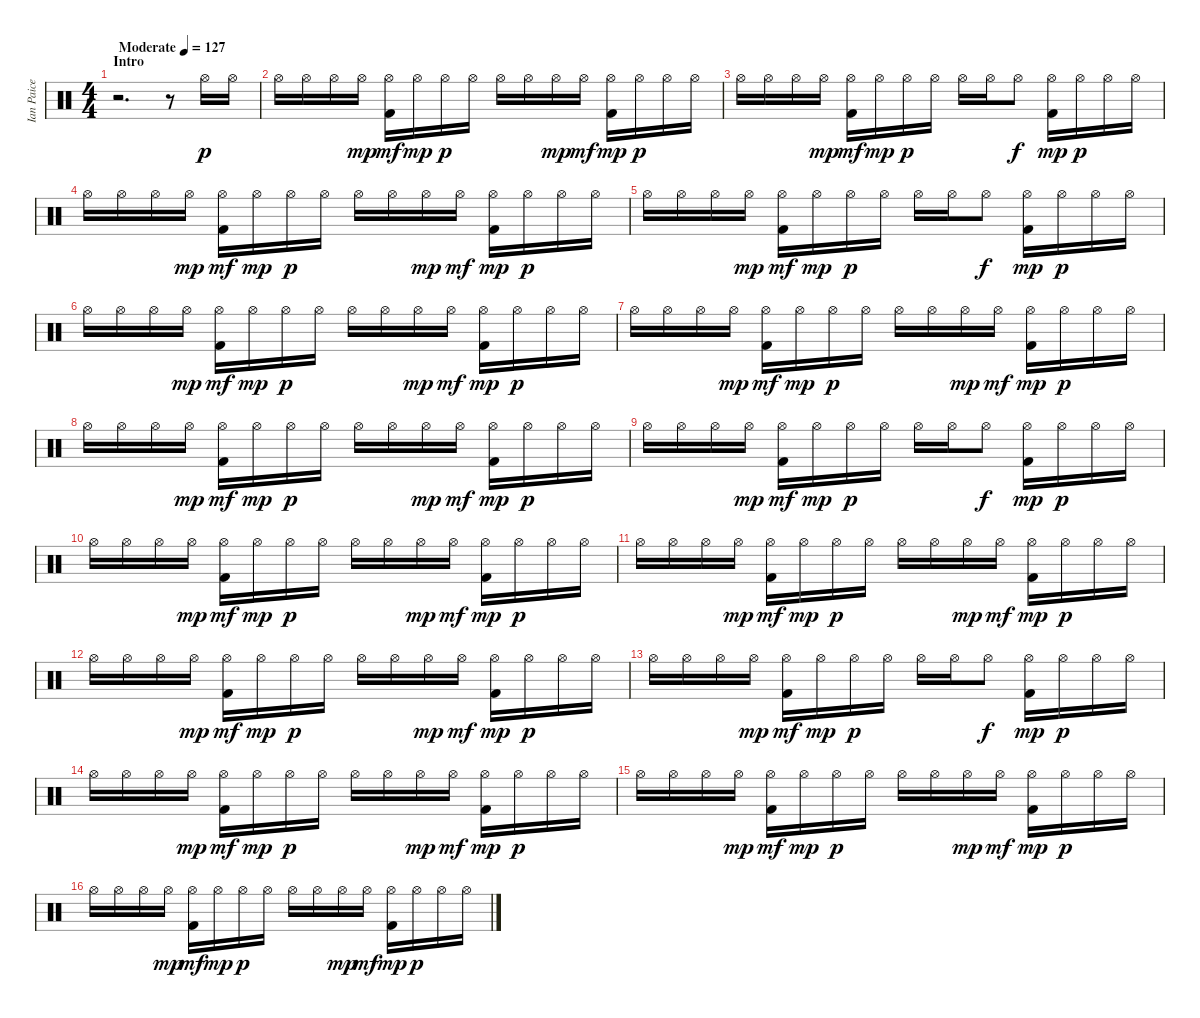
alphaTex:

\track ("Ian Paice" "Ian Paice") {instrument percussion}
\staff {score}
\articulation defaults
\ts (4 4)
\section ("" "Intro")
\tempo (127 "Moderate")
\clef neutral
\ks c
r.2{d dy p} r.8 "Hi-Hat (open)".16 "Hi-Hat (open)".16 |
"Hi-Hat (open)".16 "Hi-Hat (open)".16 "Hi-Hat (open)".16 "Hi-Hat (open)".16{dy mp} ("Hi-Hat (open)" "Kick (hit) 2").16{dy mf} "Hi-Hat (open)".16{dy mp} "Hi-Hat (open)".16{dy p} "Hi-Hat (open)".16 "Hi-Hat (open)".16 "Hi-Hat (open)".16 "Hi-Hat (open)".16{dy mp} "Hi-Hat (open)".16{dy mf} ("Hi-Hat (open)" "Kick (hit) 2").16{dy mp} "Hi-Hat (open)".16{dy p} "Hi-Hat (open)".16 "Hi-Hat (open)".16 |
"Hi-Hat (open)".16 "Hi-Hat (open)".16 "Hi-Hat (open)".16 "Hi-Hat (open)".16{dy mp} ("Hi-Hat (open)" "Kick (hit) 2").16{dy mf} "Hi-Hat (open)".16{dy mp} "Hi-Hat (open)".16{dy p} "Hi-Hat (open)".16 "Hi-Hat (open)".16 "Hi-Hat (open)".16 "Hi-Hat (open)".8{dy f} ("Hi-Hat (open)" "Kick (hit) 2").16{dy mp} "Hi-Hat (open)".16{dy p} "Hi-Hat (open)".16 "Hi-Hat (open)".16 |
"Hi-Hat (open)".16 "Hi-Hat (open)".16 "Hi-Hat (open)".16 "Hi-Hat (open)".16{dy mp} ("Hi-Hat (open)" "Kick (hit) 2").16{dy mf} "Hi-Hat (open)".16{dy mp} "Hi-Hat (open)".16{dy p} "Hi-Hat (open)".16 "Hi-Hat (open)".16 "Hi-Hat (open)".16 "Hi-Hat (open)".16{dy mp} "Hi-Hat (open)".16{dy mf} ("Hi-Hat (open)" "Kick (hit) 2").16{dy mp} "Hi-Hat (open)".16{dy p} "Hi-Hat (open)".16 "Hi-Hat (open)".16 |
"Hi-Hat (open)".16 "Hi-Hat (open)".16 "Hi-Hat (open)".16 "Hi-Hat (open)".16{dy mp} ("Hi-Hat (open)" "Kick (hit) 2").16{dy mf} "Hi-Hat (open)".16{dy mp} "Hi-Hat (open)".16{dy p} "Hi-Hat (open)".16 "Hi-Hat (open)".16 "Hi-Hat (open)".16 "Hi-Hat (open)".8{dy f} ("Hi-Hat (open)" "Kick (hit) 2").16{dy mp} "Hi-Hat (open)".16{dy p} "Hi-Hat (open)".16 "Hi-Hat (open)".16 |
"Hi-Hat (open)".16 "Hi-Hat (open)".16 "Hi-Hat (open)".16 "Hi-Hat (open)".16{dy mp} ("Hi-Hat (open)" "Kick (hit) 2").16{dy mf} "Hi-Hat (open)".16{dy mp} "Hi-Hat (open)".16{dy p} "Hi-Hat (open)".16 "Hi-Hat (open)".16 "Hi-Hat (open)".16 "Hi-Hat (open)".16{dy mp} "Hi-Hat (open)".16{dy mf} ("Hi-Hat (open)" "Kick (hit) 2").16{dy mp} "Hi-Hat (open)".16{dy p} "Hi-Hat (open)".16 "Hi-Hat (open)".16 |
"Hi-Hat (open)".16 "Hi-Hat (open)".16 "Hi-Hat (open)".16 "Hi-Hat (open)".16{dy mp} ("Hi-Hat (open)" "Kick (hit) 2").16{dy mf} "Hi-Hat (open)".16{dy mp} "Hi-Hat (open)".16{dy p} "Hi-Hat (open)".16 "Hi-Hat (open)".16 "Hi-Hat (open)".16 "Hi-Hat (open)".16{dy mp} "Hi-Hat (open)".16{dy mf} ("Hi-Hat (open)" "Kick (hit) 2").16{dy mp} "Hi-Hat (open)".16{dy p} "Hi-Hat (open)".16 "Hi-Hat (open)".16 |
"Hi-Hat (open)".16 "Hi-Hat (open)".16 "Hi-Hat (open)".16 "Hi-Hat (open)".16{dy mp} ("Hi-Hat (open)" "Kick (hit) 2").16{dy mf} "Hi-Hat (open)".16{dy mp} "Hi-Hat (open)".16{dy p} "Hi-Hat (open)".16 "Hi-Hat (open)".16 "Hi-Hat (open)".16 "Hi-Hat (open)".16{dy mp} "Hi-Hat (open)".16{dy mf} ("Hi-Hat (open)" "Kick (hit) 2").16{dy mp} "Hi-Hat (open)".16{dy p} "Hi-Hat (open)".16 "Hi-Hat (open)".16 |
"Hi-Hat (open)".16 "Hi-Hat (open)".16 "Hi-Hat (open)".16 "Hi-Hat (open)".16{dy mp} ("Hi-Hat (open)" "Kick (hit) 2").16{dy mf} "Hi-Hat (open)".16{dy mp} "Hi-Hat (open)".16{dy p} "Hi-Hat (open)".16 "Hi-Hat (open)".16 "Hi-Hat (open)".16 "Hi-Hat (open)".8{dy f} ("Hi-Hat (open)" "Kick (hit) 2").16{dy mp} "Hi-Hat (open)".16{dy p} "Hi-Hat (open)".16 "Hi-Hat (open)".16 |
"Hi-Hat (open)".16 "Hi-Hat (open)".16 "Hi-Hat (open)".16 "Hi-Hat (open)".16{dy mp} ("Hi-Hat (open)" "Kick (hit) 2").16{dy mf} "Hi-Hat (open)".16{dy mp} "Hi-Hat (open)".16{dy p} "Hi-Hat (open)".16 "Hi-Hat (open)".16 "Hi-Hat (open)".16 "Hi-Hat (open)".16{dy mp} "Hi-Hat (open)".16{dy mf} ("Hi-Hat (open)" "Kick (hit) 2").16{dy mp} "Hi-Hat (open)".16{dy p} "Hi-Hat (open)".16 "Hi-Hat (open)".16 |
"Hi-Hat (open)".16 "Hi-Hat (open)".16 "Hi-Hat (open)".16 "Hi-Hat (open)".16{dy mp} ("Hi-Hat (open)" "Kick (hit) 2").16{dy mf} "Hi-Hat (open)".16{dy mp} "Hi-Hat (open)".16{dy p} "Hi-Hat (open)".16 "Hi-Hat (open)".16 "Hi-Hat (open)".16 "Hi-Hat (open)".16{dy mp} "Hi-Hat (open)".16{dy mf} ("Hi-Hat (open)" "Kick (hit) 2").16{dy mp} "Hi-Hat (open)".16{dy p} "Hi-Hat (open)".16 "Hi-Hat (open)".16 |
"Hi-Hat (open)".16 "Hi-Hat (open)".16 "Hi-Hat (open)".16 "Hi-Hat (open)".16{dy mp} ("Hi-Hat (open)" "Kick (hit) 2").16{dy mf} "Hi-Hat (open)".16{dy mp} "Hi-Hat (open)".16{dy p} "Hi-Hat (open)".16 "Hi-Hat (open)".16 "Hi-Hat (open)".16 "Hi-Hat (open)".16{dy mp} "Hi-Hat (open)".16{dy mf} ("Hi-Hat (open)" "Kick (hit) 2").16{dy mp} "Hi-Hat (open)".16{dy p} "Hi-Hat (open)".16 "Hi-Hat (open)".16 |
"Hi-Hat (open)".16 "Hi-Hat (open)".16 "Hi-Hat (open)".16 "Hi-Hat (open)".16{dy mp} ("Hi-Hat (open)" "Kick (hit) 2").16{dy mf} "Hi-Hat (open)".16{dy mp} "Hi-Hat (open)".16{dy p} "Hi-Hat (open)".16 "Hi-Hat (open)".16 "Hi-Hat (open)".16 "Hi-Hat (open)".8{dy f} ("Hi-Hat (open)" "Kick (hit) 2").16{dy mp} "Hi-Hat (open)".16{dy p} "Hi-Hat (open)".16 "Hi-Hat (open)".16 |
"Hi-Hat (open)".16 "Hi-Hat (open)".16 "Hi-Hat (open)".16 "Hi-Hat (open)".16{dy mp} ("Hi-Hat (open)" "Kick (hit) 2").16{dy mf} "Hi-Hat (open)".16{dy mp} "Hi-Hat (open)".16{dy p} "Hi-Hat (open)".16 "Hi-Hat (open)".16 "Hi-Hat (open)".16 "Hi-Hat (open)".16{dy mp} "Hi-Hat (open)".16{dy mf} ("Hi-Hat (open)" "Kick (hit) 2").16{dy mp} "Hi-Hat (open)".16{dy p} "Hi-Hat (open)".16 "Hi-Hat (open)".16 |
"Hi-Hat (open)".16 "Hi-Hat (open)".16 "Hi-Hat (open)".16 "Hi-Hat (open)".16{dy mp} ("Hi-Hat (open)" "Kick (hit) 2").16{dy mf} "Hi-Hat (open)".16{dy mp} "Hi-Hat (open)".16{dy p} "Hi-Hat (open)".16 "Hi-Hat (open)".16 "Hi-Hat (open)".16 "Hi-Hat (open)".16{dy mp} "Hi-Hat (open)".16{dy mf} ("Hi-Hat (open)" "Kick (hit) 2").16{dy mp} "Hi-Hat (open)".16{dy p} "Hi-Hat (open)".16 "Hi-Hat (open)".16 |
"Hi-Hat (open)".16 "Hi-Hat (open)".16 "Hi-Hat (open)".16 "Hi-Hat (open)".16{dy mp} ("Hi-Hat (open)" "Kick (hit) 2").16{dy mf} "Hi-Hat (open)".16{dy mp} "Hi-Hat (open)".16{dy p} "Hi-Hat (open)".16 "Hi-Hat (open)".16 "Hi-Hat (open)".16 "Hi-Hat (open)".16{dy mp} "Hi-Hat (open)".16{dy mf} ("Hi-Hat (open)" "Kick (hit) 2").16{dy mp} "Hi-Hat (open)".16{dy p} "Hi-Hat (open)".16 "Hi-Hat (open)".16
